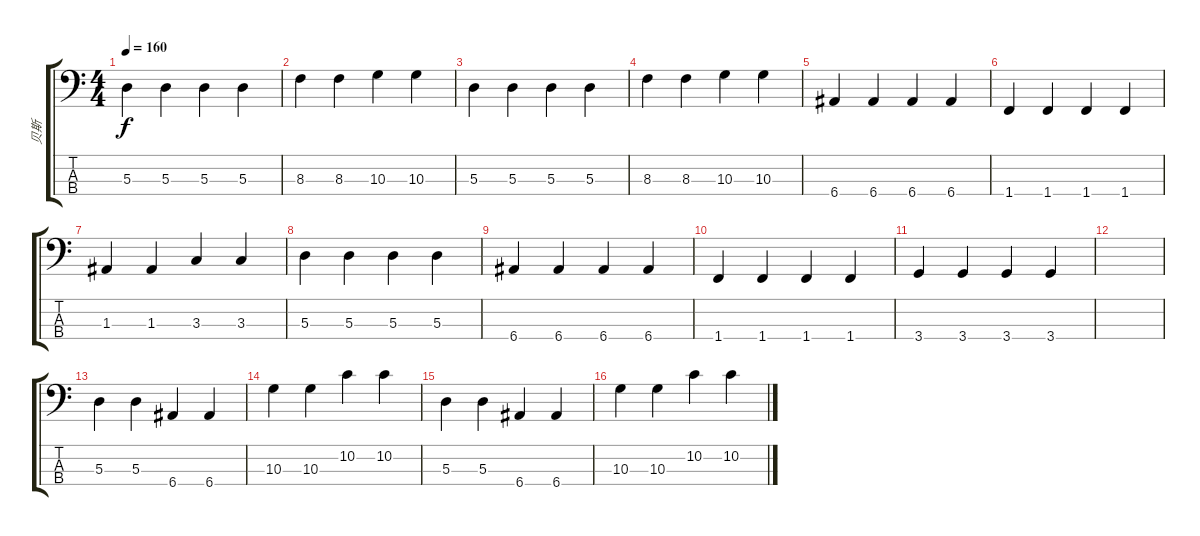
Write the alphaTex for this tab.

\track ("贝斯" "贝斯") {instrument electricbassfinger}
\staff {score tabs}
\tuning (G2 D2 A1 E1) {hide}
\ts (4 4)
\tempo 160
\clef f4
\ks c
5.3.4{dy f} 5.3.4 5.3.4 5.3.4 |
8.3.4 8.3.4 10.3.4 10.3.4 |
5.3.4 5.3.4 5.3.4 5.3.4 |
8.3.4 8.3.4 10.3.4 10.3.4 |
6.4.4 6.4.4 6.4.4 6.4.4 |
1.4.4 1.4.4 1.4.4 1.4.4 |
1.3.4 1.3.4 3.3.4 3.3.4 |
5.3.4 5.3.4 5.3.4 5.3.4 |
6.4.4 6.4.4 6.4.4 6.4.4 |
1.4.4 1.4.4 1.4.4 1.4.4 |
3.4.4 3.4.4 3.4.4 3.4.4 |
|
5.3.4 5.3.4 6.4.4 6.4.4 |
10.3.4 10.3.4 10.2.4 10.2.4 |
5.3.4 5.3.4 6.4.4 6.4.4 |
10.3.4 10.3.4 10.2.4 10.2.4
